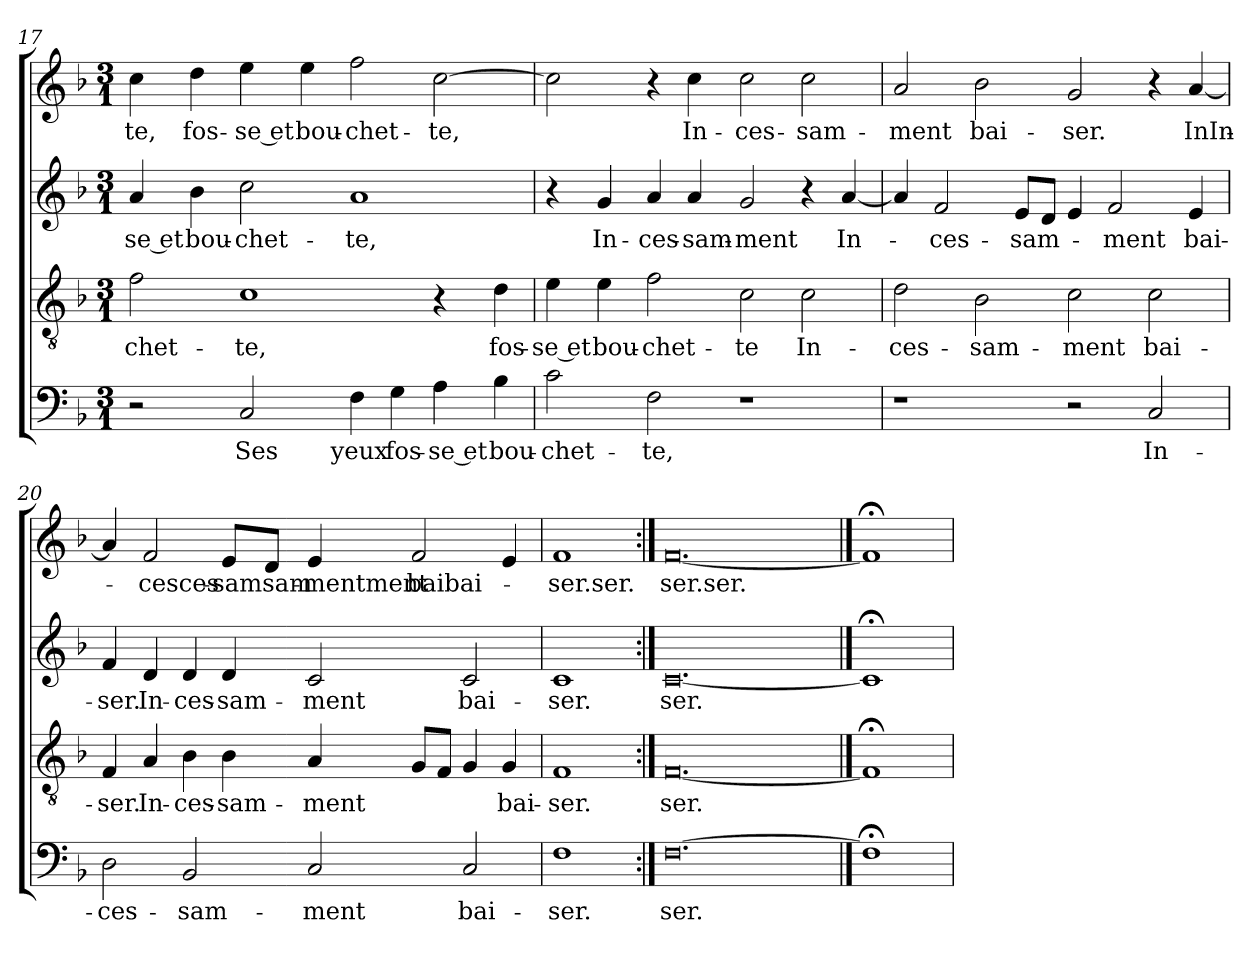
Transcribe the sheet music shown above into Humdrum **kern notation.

**kern	**text	**kern	**text	**kern	**text	**kern	**text
*part4	*part4	*part3	*part3	*part2	*part2	*part1	*part1
*staff4	*staff4	*staff3	*staff3	*staff2	*staff2	*staff1	*staff1
*clefF4	*	*clefGv2	*	*clefG2	*	*clefG2	*
*k[b-]	*	*k[b-]	*	*k[b-]	*	*k[b-]	*
*M3/1	*	*M3/1	*	*M3/1	*	*M3/1	*
=17	=17	=17	=17	=17	=17	=17	=17
2r	.	2f	-chet-	4a	-se et	4cc	-te,
.	.	.	.	4b-	bou-	4dd	fos-
2C	Ses	1c	-te,	2cc	-chet-	4ee	-se et
.	.	.	.	.	.	4ee	bou-
4F	yeux	.	.	1a	-te,	2ff	-chet-
4G	fos-	.	.	.	.	.	.
4A	-se et	4r	.	.	.	[2cc	-te,
4B-	bou-	4d	fos-	.	.	.	.
!!LO:LB:g=z
=18	=18	=18	=18	=18	=18	=18	=18
2c	-chet-	4e	-se et	4r	.	2cc]	.
.	.	4e	bou-	4g	In-	.	.
2F	-te,	2f	-chet-	4a	-ces-	4r	.
.	.	.	.	4a	-sam-	4cc	In-
1r	.	2c	-te	2g	-ment	2cc	-ces-
.	.	2c	In-	4r	.	2cc	-sam-
.	.	.	.	[4a	In-	.	.
=19	=19	=19	=19	=19	=19	=19	=19
1r	.	2d	-ces-	4a]	.	2a	-ment
.	.	.	.	2f	-ces-	.	.
.	.	2B-	-sam-	.	.	2b-	bai-
.	.	.	.	8eL	-sam-	.	.
.	.	.	.	8dJ	.	.	.
2r	.	2c	-ment	4e	.	2g	-ser.
.	.	.	.	2f	-ment	.	.
2C	In-	2c	bai-	.	.	4r	.
.	.	.	.	4e	bai-	[4a	InIn-
=20	=20	=20	=20	=20	=20	=20	=20
2D	-ces-	4F	-ser.	4f	-ser.	4a]	.
.	.	4A	In-	4d	In-	2f	-cesces-
2BB-	-sam-	4B-	-ces-	4d	-ces-	.	.
.	.	4B-	-sam-	4d	-sam-	8eL	-samsam-
.	.	.	.	.	.	8dJ	.
2C	-ment	4A	-ment	2c	-ment	4e	-mentment
.	.	8GL	.	.	.	2f	baibai-
.	.	8FJ	.	.	.	.	.
2C	bai-	4G	.	2c	bai-	.	.
.	.	4G	bai-	.	.	4e	.
=21	=21	=21	=21	=21	=21	=21	=21
1F	-ser.	1F	-ser.	1c	-ser.	1f	-ser.ser.
=22:|!	=22:|!	=22:|!	=22:|!	=22:|!	=22:|!	=22:|!	=22:|!
[0.F	- ser.	[0.F	- ser.	[0.c	- ser.	[0.f	- ser.ser.
==23	==23	==23	==23	==23	==23	==23	==23
1F;<]	.	1F;<]	.	1c;<]	.	1f;<]	.
=	=	=	=	=	=	=	=
*-	*-	*-	*-	*-	*-	*-	*-
